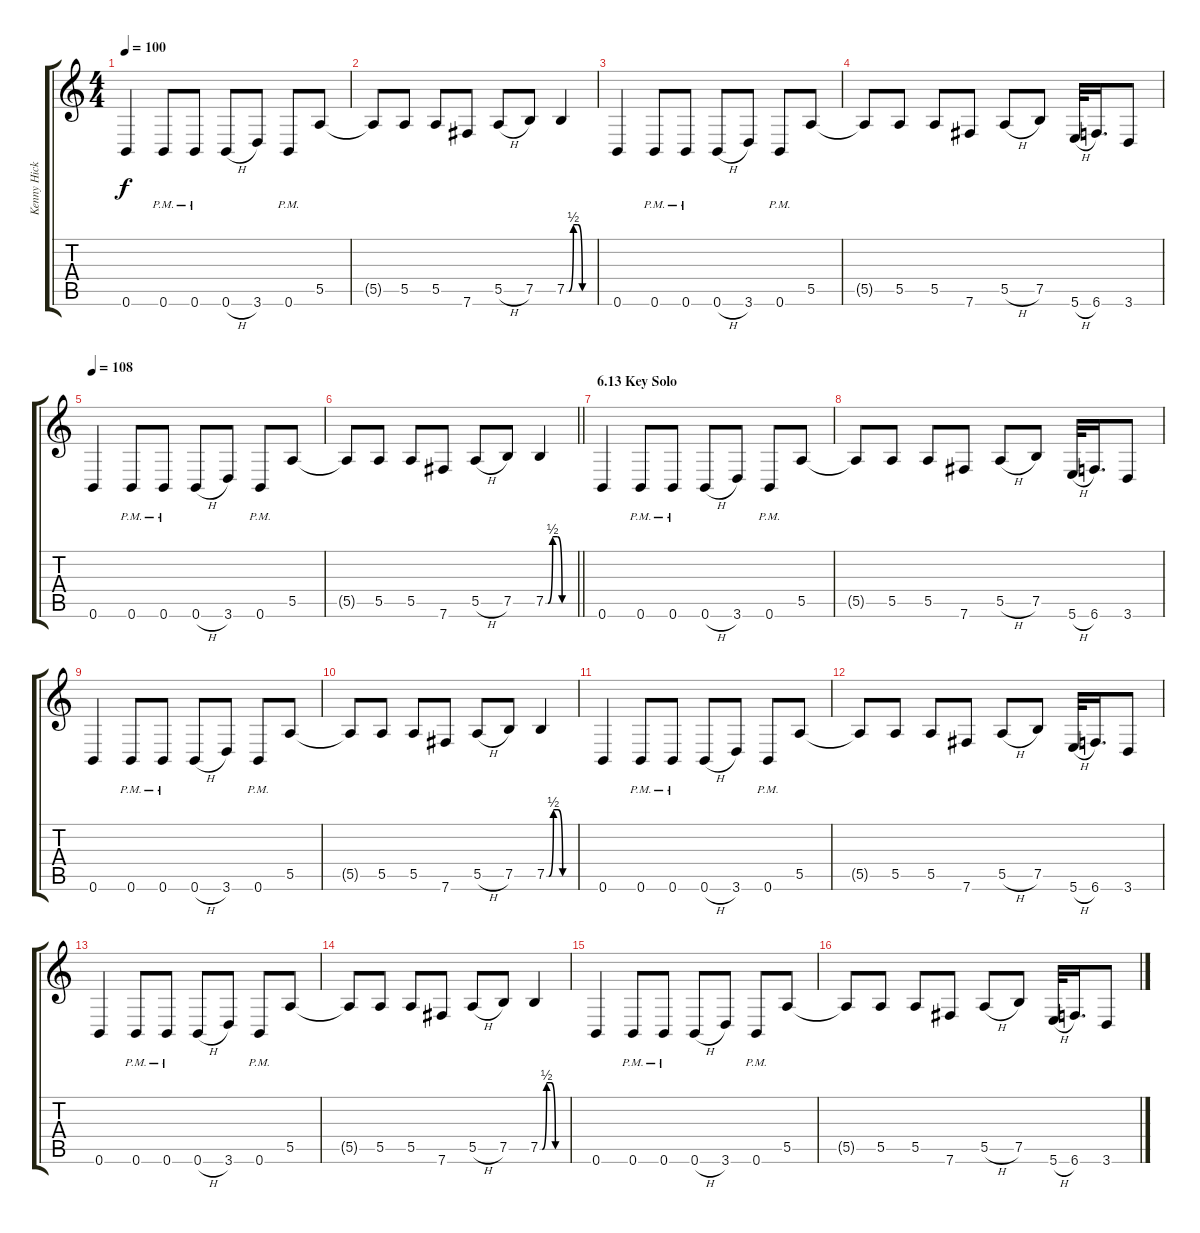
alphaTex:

\track ("Kenny Hickey (Guitar)" "Kenny Hick") {instrument overdrivenguitar}
\staff {score tabs}
\tuning (B3 Gb3 D3 A2 E2 B1) {hide}
\ts (4 4)
\tempo 100
\clef g2
\ks c
0.6.4{dy f} 0.6{pm}.8 0.6{pm}.8 0.6{h}.8 3.6.8 0.6{pm}.8 5.5.8 |
5.5{t}.8 5.5.8 5.5.8 7.6.8 5.5{h}.8 7.5.8 7.5{be (custom 0 0 5 0 15 2 25 2 35 0 45 0 60 0)}.4 |
0.6.4 0.6{pm}.8 0.6{pm}.8 0.6{h}.8 3.6.8 0.6{pm}.8 5.5.8 |
5.5{t}.8 5.5.8 5.5.8 7.6.8 5.5{h}.8 7.5.8 5.6{h}.32 6.6.16{d} 3.6.8 |
\tempo 108
0.6.4 0.6{pm}.8 0.6{pm}.8 0.6{h}.8 3.6.8 0.6{pm}.8 5.5.8 |
\barLineRight lightlight
5.5{t}.8 5.5.8 5.5.8 7.6.8 5.5{h}.8 7.5.8 7.5{be (custom 0 0 5 0 15 2 25 2 35 0 45 0 60 0)}.4 |
\section ("" "6.13 Key Solo")
0.6.4 0.6{pm}.8 0.6{pm}.8 0.6{h}.8 3.6.8 0.6{pm}.8 5.5.8 |
5.5{t}.8 5.5.8 5.5.8 7.6.8 5.5{h}.8 7.5.8 5.6{h}.32 6.6.16{d} 3.6.8 |
0.6.4 0.6{pm}.8 0.6{pm}.8 0.6{h}.8 3.6.8 0.6{pm}.8 5.5.8 |
5.5{t}.8 5.5.8 5.5.8 7.6.8 5.5{h}.8 7.5.8 7.5{be (custom 0 0 5 0 15 2 25 2 35 0 45 0 60 0)}.4 |
0.6.4 0.6{pm}.8 0.6{pm}.8 0.6{h}.8 3.6.8 0.6{pm}.8 5.5.8 |
5.5{t}.8 5.5.8 5.5.8 7.6.8 5.5{h}.8 7.5.8 5.6{h}.32 6.6.16{d} 3.6.8 |
0.6.4 0.6{pm}.8 0.6{pm}.8 0.6{h}.8 3.6.8 0.6{pm}.8 5.5.8 |
5.5{t}.8 5.5.8 5.5.8 7.6.8 5.5{h}.8 7.5.8 7.5{be (custom 0 0 5 0 15 2 25 2 35 0 45 0 60 0)}.4 |
0.6.4 0.6{pm}.8 0.6{pm}.8 0.6{h}.8 3.6.8 0.6{pm}.8 5.5.8 |
5.5{t}.8 5.5.8 5.5.8 7.6.8 5.5{h}.8 7.5.8 5.6{h}.32 6.6.16{d} 3.6.8
